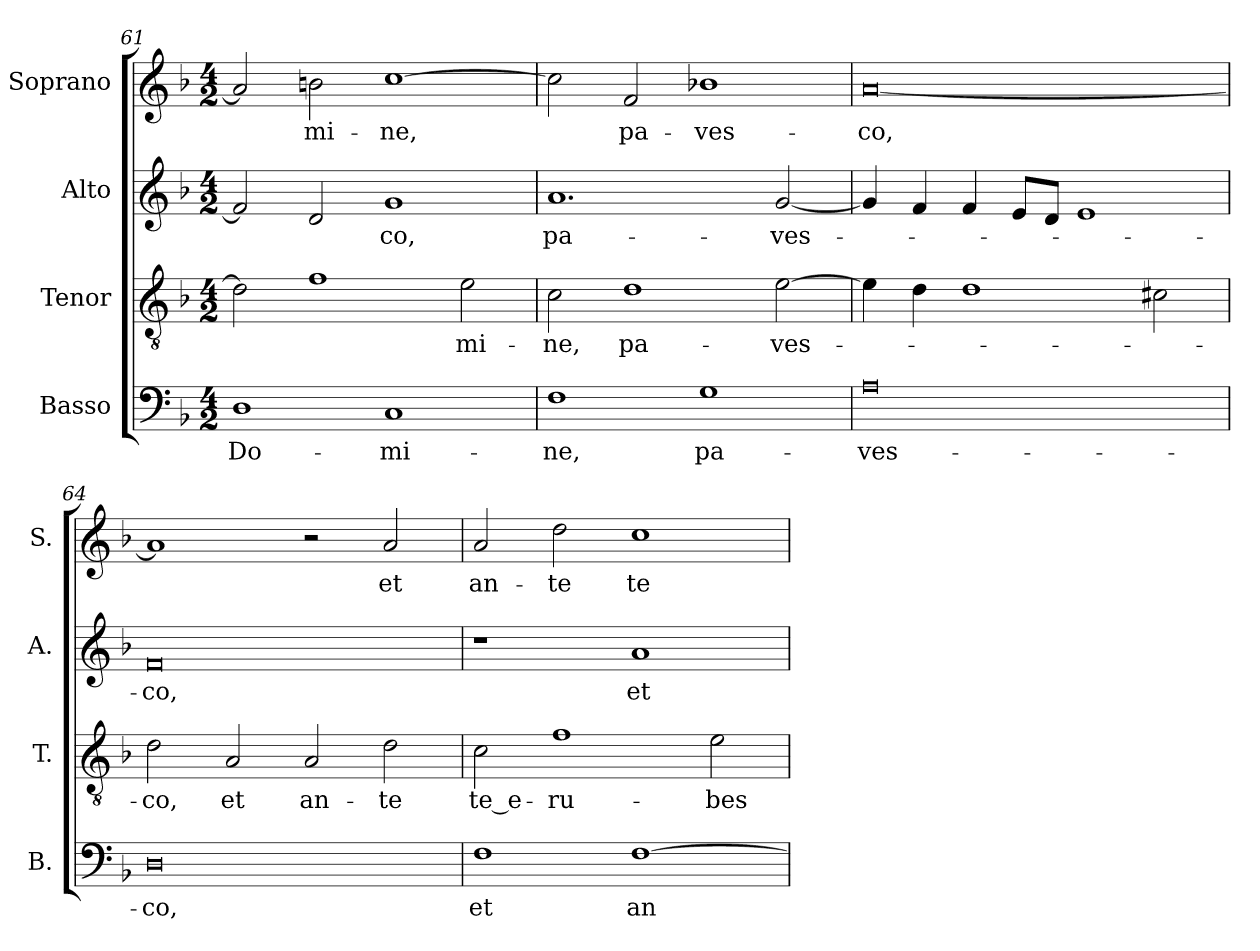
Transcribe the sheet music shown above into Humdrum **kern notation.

**kern	**text	**kern	**text	**kern	**text	**kern	**text
*part4	*part4	*part3	*part3	*part2	*part2	*part1	*part1
*staff4	*staff4	*staff3	*staff3	*staff2	*staff2	*staff1	*staff1
*I"Basso	*	*I"Tenor	*	*I"Alto	*	*I"Soprano	*
*I'B.	*	*I'T.	*	*I'A.	*	*I'S.	*
!!LO:LB:g=z
*clefF4	*	*clefGv2	*	*clefG2	*	*clefG2	*
*	*	*ITrd7c12	*	*	*	*	*
*k[b-]	*	*k[b-]	*	*k[b-]	*	*k[b-]	*
*F:	*	*F:	*	*F:	*	*F:	*
*M4/2	*	*M4/2	*	*M4/2	*	*M4/2	*
=61	=61	=61	=61	=61	=61	=61	=61
!	!LO:LY:b:color=#000000	!	!	!	!	!	!
1Di	Do-	2Di\]	.	2fi/]	.	2ai/]	.
!	!	!	!	!	!	!	!LO:LY:b:color=#000000
.	.	1Fi	.	2di/	.	2bni\	-mi-
!	!LO:LY:b:color=#000000	!	!	!	!	!	!
!	!	!	!	!	!LO:LY:b:color=#000000	!	!
!	!	!	!	!	!	!	!LO:LY:b:color=#000000
1Ci	-mi-	.	.	1gi	-co,	[1cci	-ne,
!	!	!	!LO:LY:b:color=#000000	!	!	!	!
.	.	2Ei\	-mi-	.	.	.	.
=62	=62	=62	=62	=62	=62	=62	=62
!	!LO:LY:b:color=#000000	!	!	!	!	!	!
!	!	!	!LO:LY:b:color=#000000	!	!	!	!
!	!	!	!	!	!LO:LY:b:color=#000000	!	!
1Fi	-ne,	2Ci\	-ne,	1.ai	pa-	2cci\]	.
!	!	!	!LO:LY:b:color=#000000	!	!	!	!
!	!	!	!	!	!	!	!LO:LY:b:color=#000000
.	.	1Di	pa-	.	.	2fi/	pa-
!	!LO:LY:b:color=#000000	!	!	!	!	!	!
!	!	!	!	!	!	!	!LO:LY:b:color=#000000
1Gi	pa-	.	.	.	.	1b-Xi	-ves-
!	!	!	!LO:LY:b:color=#000000	!	!	!	!
!	!	!	!	!	!LO:LY:b:color=#000000	!	!
.	.	[2Ei\	-ves-	[2gi/	-ves-	.	.
=63	=63	=63	=63	=63	=63	=63	=63
!	!LO:LY:b:color=#000000	!	!	!	!	!	!
!	!	!	!	!	!	!	!LO:LY:b:color=#000000
0Ai	-ves-	4Ei\]	.	4gi/]	.	[0ai	-co,
.	.	4Di\	.	4fi/	.	.	.
.	.	1Di	.	4fi/	.	.	.
.	.	.	.	8ei/L	.	.	.
.	.	.	.	8di/J	.	.	.
.	.	.	.	1ei	.	.	.
.	.	2C#Xi\	.	.	.	.	.
=64	=64	=64	=64	=64	=64	=64	=64
!	!LO:LY:b:color=#000000	!	!	!	!	!	!
!	!	!	!LO:LY:b:color=#000000	!	!	!	!
!	!	!	!	!	!LO:LY:b:color=#000000	!	!
0Di	-co,	2Di\	-co,	0fi	-co,	1ai]	.
!	!	!	!LO:LY:b:color=#000000	!	!	!	!
.	.	2AAi/	et	.	.	.	.
!	!	!	!LO:LY:b:color=#000000	!	!	!	!
.	.	2AAi/	an-	.	.	2r	.
!	!	!	!LO:LY:b:color=#000000	!	!	!	!
!	!	!	!	!	!	!	!LO:LY:b:color=#000000
.	.	2Di\	-te	.	.	2ai/	et
=65	=65	=65	=65	=65	=65	=65	=65
!	!LO:LY:b:color=#000000	!	!	!	!	!	!
!	!	!	!LO:LY:b:color=#000000	!	!	!	!
!	!	!	!	!	!	!	!LO:LY:b:color=#000000
1Fi	et	2Ci\	te_e-	1r	.	2ai/	an-
!	!	!	!LO:LY:b:color=#000000	!	!	!	!
!	!	!	!	!	!	!	!LO:LY:b:color=#000000
.	.	1Fi	-ru-	.	.	2ddi\	-te
!	!LO:LY:b:color=#000000	!	!	!	!	!	!
!	!	!	!	!	!LO:LY:b:color=#000000	!	!
!	!	!	!	!	!	!	!LO:LY:b:color=#000000
[1Fi	an-	.	.	1ai	et	1cci	te
!	!	!	!LO:LY:b:color=#000000	!	!	!	!
.	.	2Ei\	-bes-	.	.	.	.
=	=	=	=	=	=	=	=
*-	*-	*-	*-	*-	*-	*-	*-
